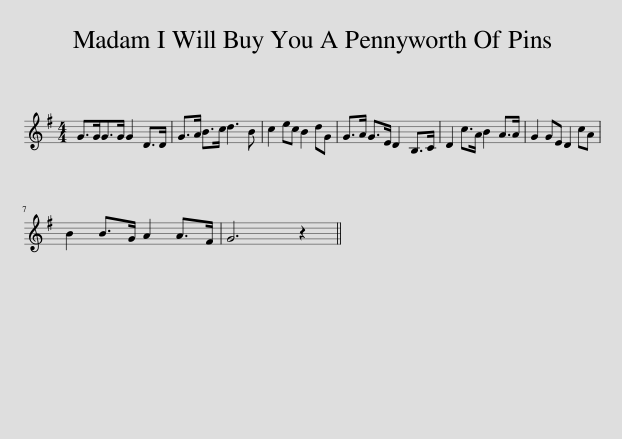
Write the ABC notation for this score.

X:1
L:1/8
M:4/4
I:linebreak $
K:G
V:1 treble
V:1
 G>GG>G G2 D>D | G>A B>c d3 B | c2 ec B2 dG | G>A G>E D2 B,>C | D2 c>A B2 A>A | %5
 G2 GE D2 cA |$ B2 B>G A2 A>F | G6 z2 || %8
